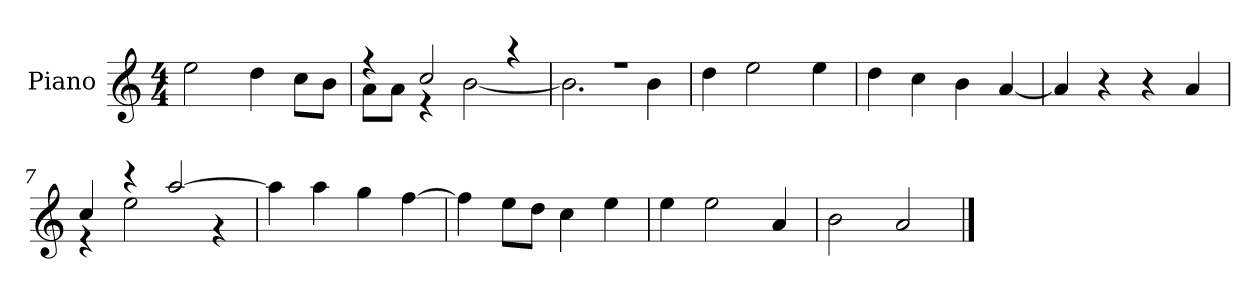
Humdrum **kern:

**kern
*part1
*staff1
*I"Piano
*I'P-no
*clefG2
*k[]
*M4/4
*MM178
=1
2ee\
4dd\
8cc\L
8b\J
=2
*^
4r	8a\L
.	8a\J
2cc/	4r
.	[2b\
4r	.
=3	=3
1r	2.b\]
.	4b\
*v	*v
=4
4dd\
2ee\
4ee\
=5
4dd\
4cc\
4b\
[4a/
=6
4a/]
4r
4r
4a/
=7
*^
4cc/	4r
4r	2ee\
[2aa/	.
.	4r
*v	*v
=8
4aa\]
4aa\
4gg\
[4ff\
!!LO:LB:g=z
=9
4ff\]
8ee\L
8dd\J
4cc\
4ee\
=10
4ee\
2ee\
4a/
=11
2b\
2a/
==
*-
